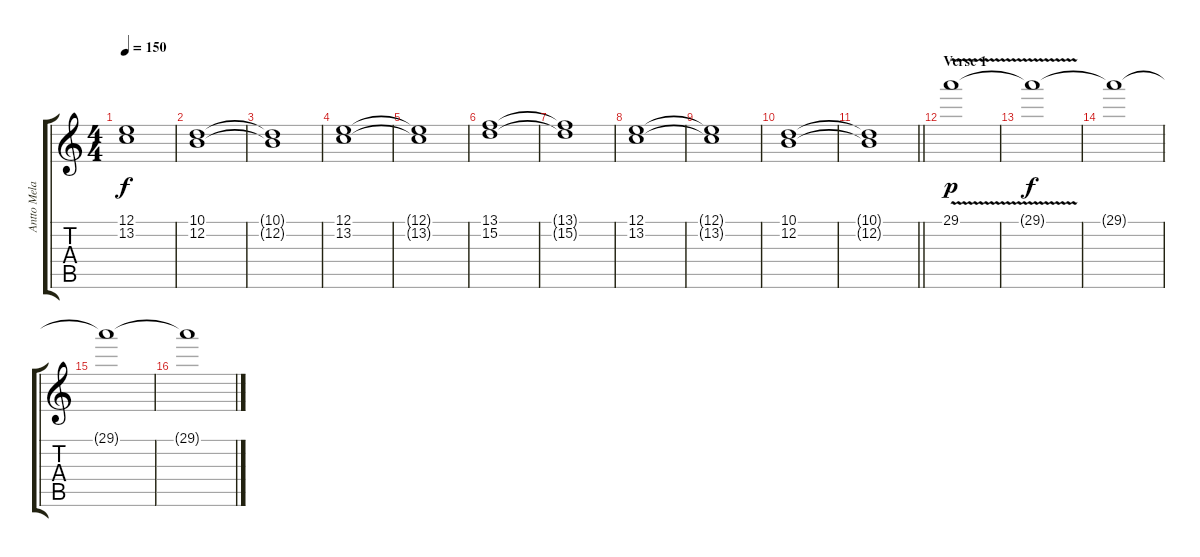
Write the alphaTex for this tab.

\track ("Antto Melasniemi (Keyboard)" "Antto Mela") {instrument churchorgan}
\staff {score tabs}
\tuning (E4 B3 G3 D3 A2 E2) {hide}
\ts (4 4)
\tempo 150
\clef g2
\ks c
(12.1{t} 13.2{t}).1{dy f} |
(10.1 12.2).1 |
(10.1{t} 12.2{t}).1 |
(12.1 13.2).1 |
(12.1{t} 13.2{t}).1 |
(13.1 15.2).1 |
(13.1{t} 15.2{t}).1 |
(12.1 13.2).1 |
(12.1{t} 13.2{t}).1 |
(10.1 12.2).1 |
\barLineRight lightlight
(10.1{t} 12.2{t}).1 |
\section ("" "Verse 1")
29.1{v}.1{dy p balance 3 instrument whistle} |
29.1{t}.1{dy f} |
29.1{t}.1 |
29.1{t}.1 |
29.1{t}.1
